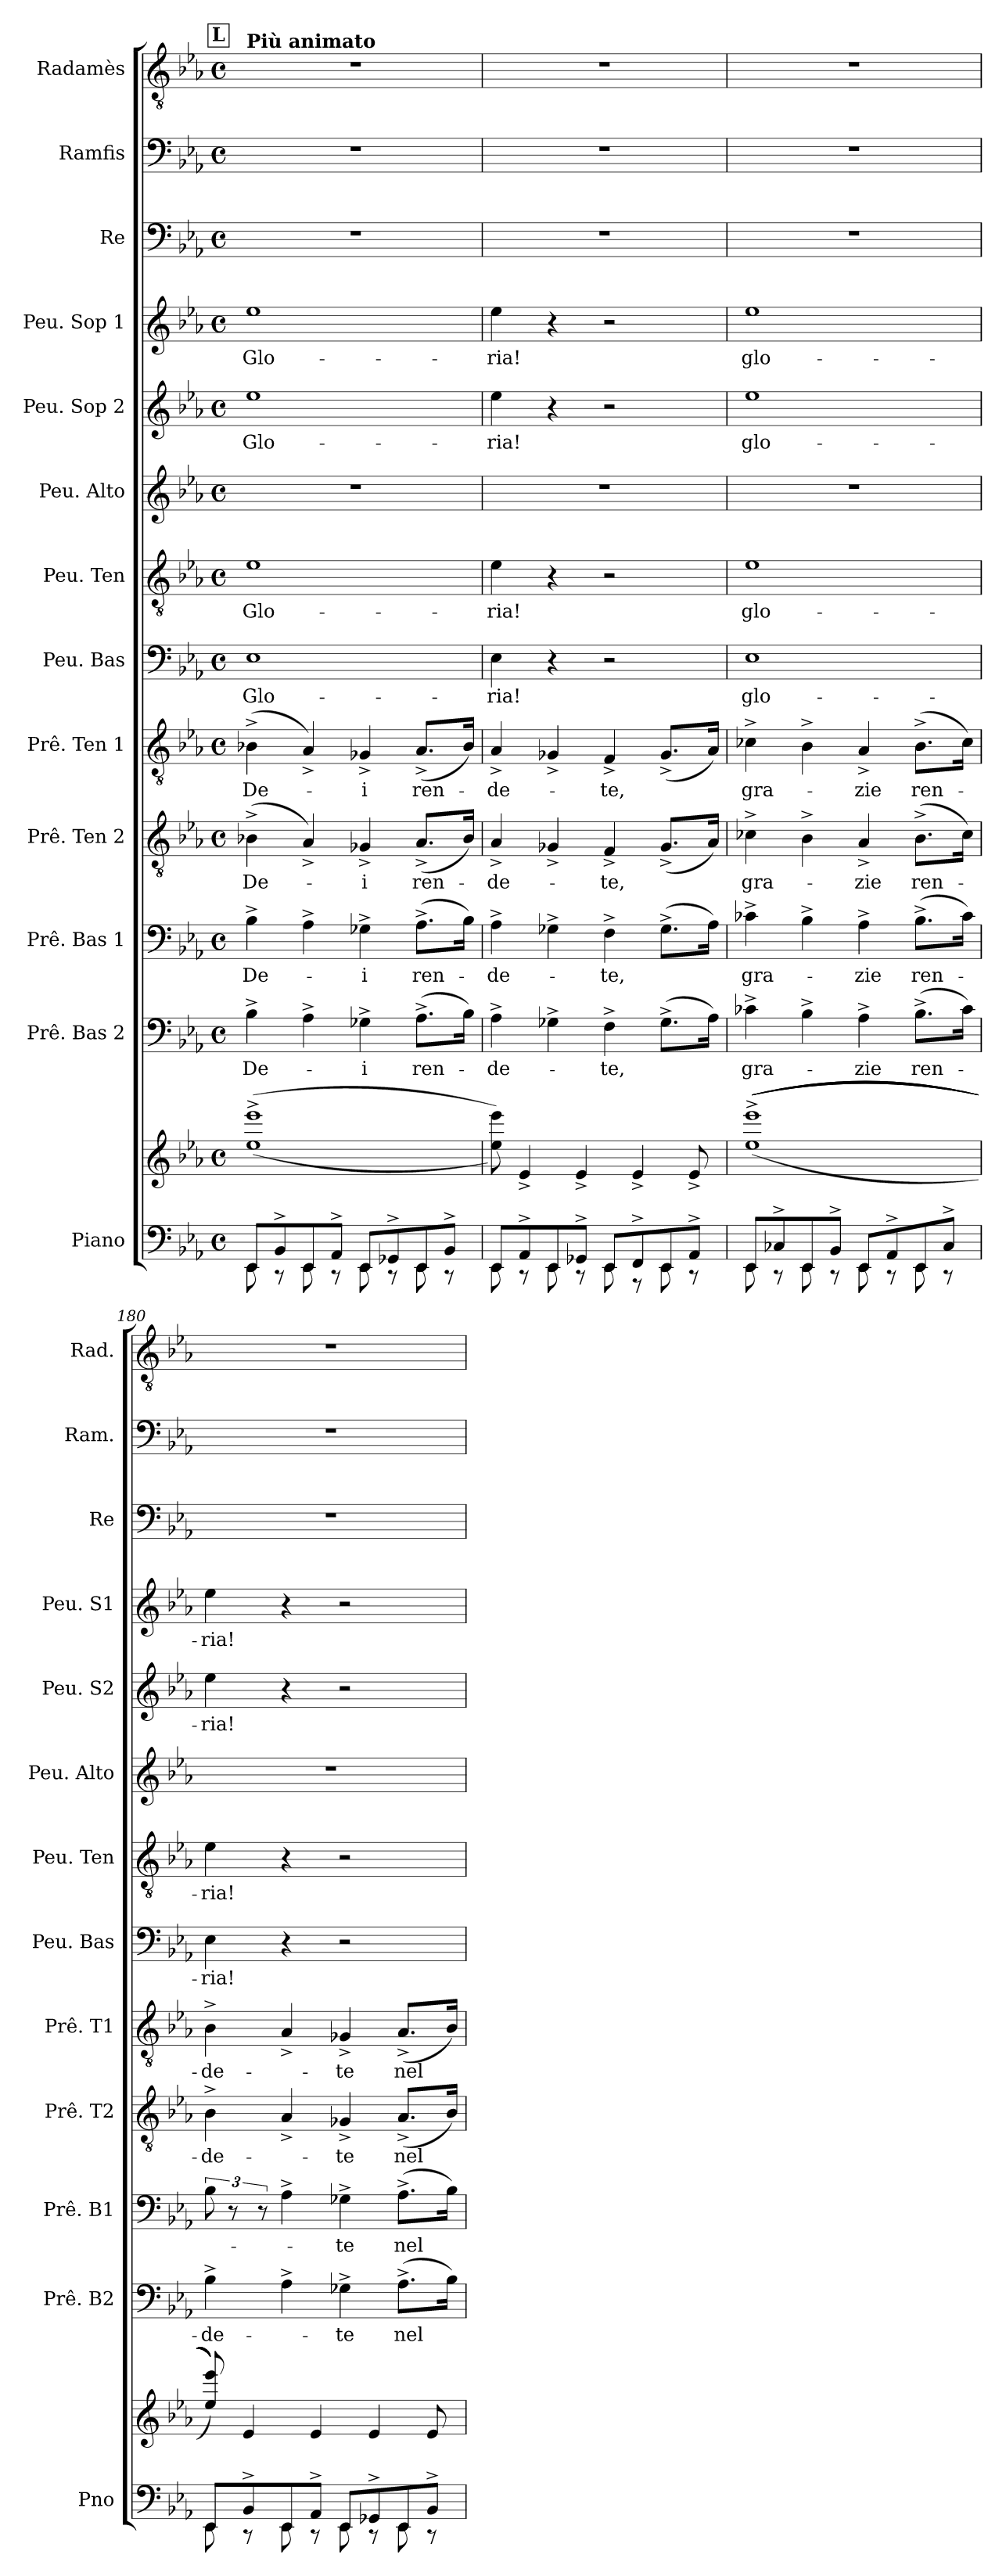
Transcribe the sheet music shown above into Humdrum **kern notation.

**kern	**kern	**kern	**text	**kern	**text	**kern	**text	**kern	**text	**kern	**text	**kern	**text	**kern	**kern	**text	**kern	**text	**kern	**kern	**kern
*part13	*part13	*part12	*part12	*part11	*part11	*part10	*part10	*part9	*part9	*part8	*part8	*part7	*part7	*part6	*part5	*part5	*part4	*part4	*part3	*part2	*part1
*staff14	*staff13	*staff12	*staff12	*staff11	*staff11	*staff10	*staff10	*staff9	*staff9	*staff8	*staff8	*staff7	*staff7	*staff6	*staff5	*staff5	*staff4	*staff4	*staff3	*staff2	*staff1
*I"Piano	*	*I"Prê. Bas 2	*	*I"Prê. Bas 1	*	*I"Prê. Ten 2	*	*I"Prê. Ten 1	*	*I"Peu. Bas	*	*I"Peu. Ten	*	*I"Peu. Alto	*I"Peu. Sop 2	*	*I"Peu. Sop 1	*	*I"Re	*I"Ramfis	*I"Radamès
*I'Pno	*	*I'Prê. B2	*	*I'Prê. B1	*	*I'Prê. T2	*	*I'Prê. T1	*	*I'Peu. Bas	*	*I'Peu. Ten	*	*I'Peu. Alto	*I'Peu. S2	*	*I'Peu. S1	*	*I'Re	*I'Ram.	*I'Rad.
*clefF4	*clefG2	*clefF4	*	*clefF4	*	*clefGv2	*	*clefGv2	*	*clefF4	*	*clefGv2	*	*clefG2	*clefG2	*	*clefG2	*	*clefF4	*clefF4	*clefGv2
*k[b-e-a-]	*k[b-e-a-]	*k[b-e-a-]	*	*k[b-e-a-]	*	*k[b-e-a-]	*	*k[b-e-a-]	*	*k[b-e-a-]	*	*k[b-e-a-]	*	*k[b-e-a-]	*k[b-e-a-]	*	*k[b-e-a-]	*	*k[b-e-a-]	*k[b-e-a-]	*k[b-e-a-]
*M4/4	*M4/4	*M4/4	*	*M4/4	*	*M4/4	*	*M4/4	*	*M4/4	*	*M4/4	*	*M4/4	*M4/4	*	*M4/4	*	*M4/4	*M4/4	*M4/4
*met(c)	*met(c)	*met(c)	*	*met(c)	*	*met(c)	*	*met(c)	*	*met(c)	*	*met(c)	*	*met(c)	*met(c)	*	*met(c)	*	*met(c)	*met(c)	*met(c)
*MM132	*MM132	*MM132	*	*MM132	*	*MM132	*	*MM132	*	*MM132	*	*MM132	*	*MM132	*MM132	*	*MM132	*	*MM132	*MM132	*MM132
!!LO:REH:place=s1:a:fs=18:t=L
=177	=177	=177	=177	=177	=177	=177	=177	=177	=177	=177	=177	=177	=177	=177	=177	=177	=177	=177	=177	=177	=177
*^	*	*	*	*	*	*	*	*	*	*	*	*	*	*	*	*	*	*	*	*	*
!	!	!	!	!	!	!	!	!	!	!	!	!	!	!	!	!	!	!	!	!	!	!LO:TX:a:B:t=Più animato
!	!	!	!	!LO:LY:b:color=#AA0000	!	!LO:LY:b:color=#0055FF	!	!LO:LY:b:color=#0055FF	!	!LO:LY:b:color=#0055FF	!	!LO:LY:b:color=#0055FF	!	!LO:LY:b:color=#0055FF	!	!	!LO:LY:b:color=#0055FF	!	!LO:LY:b:color=#0055FF	!	!	!
8EE-/L	8EE-\	(>(>1ee-^ 1eee-^	4B-^\	De-	4B-^\	De-	(>4B-X^\	De-	(>4B-X^\	De-	1E-	Glo-	1e-	Glo-	1r	1ee-	Glo-	1ee-	Glo-	1r	1r	1r
8BB-^/	8r	.	.	.	.	.	.	.	.	.	.	.	.	.	.	.	.	.	.	.	.	.
8EE-/	8EE-\	.	4A-^\	.	4A-^\	.	4A-^/)	.	4A-^/)	.	.	.	.	.	.	.	.	.	.	.	.	.
8AA-^/J	8r	.	.	.	.	.	.	.	.	.	.	.	.	.	.	.	.	.	.	.	.	.
!	!	!	!	!LO:LY:b:color=#AA0000	!	!LO:LY:b:color=#0055FF	!	!LO:LY:b:color=#0055FF	!	!LO:LY:b:color=#0055FF	!	!	!	!	!	!	!	!	!	!	!	!
8EE-/L	8EE-\	.	4G-X^\	-i	4G-X^\	-i	4G-X^/	-i	4G-X^/	-i	.	.	.	.	.	.	.	.	.	.	.	.
8GG-X^/	8r	.	.	.	.	.	.	.	.	.	.	.	.	.	.	.	.	.	.	.	.	.
!	!	!	!	!LO:LY:b:color=#AA0000	!	!LO:LY:b:color=#0055FF	!	!LO:LY:b:color=#0055FF	!	!LO:LY:b:color=#0055FF	!	!	!	!	!	!	!	!	!	!	!	!
8EE-/	8EE-\	.	(>8.A-^\L	ren-	(>8.A-^\L	ren-	(<8.A-^/L	ren-	(<8.A-^/L	ren-	.	.	.	.	.	.	.	.	.	.	.	.
8BB-^/J	8r	.	.	.	.	.	.	.	.	.	.	.	.	.	.	.	.	.	.	.	.	.
.	.	.	16B-\Jk)	.	16B-\Jk)	.	16B-/Jk)	.	16B-/Jk)	.	.	.	.	.	.	.	.	.	.	.	.	.
=178	=178	=178	=178	=178	=178	=178	=178	=178	=178	=178	=178	=178	=178	=178	=178	=178	=178	=178	=178	=178	=178	=178
!	!	!	!	!LO:LY:b:color=#AA0000	!	!LO:LY:b:color=#0055FF	!	!LO:LY:b:color=#0055FF	!	!LO:LY:b:color=#0055FF	!	!LO:LY:b:color=#0055FF	!	!LO:LY:b:color=#0055FF	!	!	!LO:LY:b:color=#0055FF	!	!LO:LY:b:color=#0055FF	!	!	!
8EE-/L	8EE-\	8ee-\ 8eee-\))	4A-^\	-de-	4A-^\	-de-	4A-^/	-de-	4A-^/	-de-	4E-\	-ria!	4e-\	-ria!	1r	4ee-\	-ria!	4ee-\	-ria!	1r	1r	1r
8AA-^/	8r	4e-^/	.	.	.	.	.	.	.	.	.	.	.	.	.	.	.	.	.	.	.	.
8EE-/	8EE-\	.	4G-X^\	.	4G-X^\	.	4G-X^/	.	4G-X^/	.	4r	.	4r	.	.	4r	.	4r	.	.	.	.
8GG-X^/J	8r	4e-^/	.	.	.	.	.	.	.	.	.	.	.	.	.	.	.	.	.	.	.	.
!	!	!	!	!LO:LY:b:color=#AA0000	!	!LO:LY:b:color=#0055FF	!	!LO:LY:b:color=#0055FF	!	!LO:LY:b:color=#0055FF	!	!	!	!	!	!	!	!	!	!	!	!
8EE-/L	8EE-\	.	4F^\	-te,	4F^\	-te,	4F^/	-te,	4F^/	-te,	2r	.	2r	.	.	2r	.	2r	.	.	.	.
8FF^/	8r	4e-^/	.	.	.	.	.	.	.	.	.	.	.	.	.	.	.	.	.	.	.	.
8EE-/	8EE-\	.	(>8.G-^\L	.	(>8.G-^\L	.	(<8.G-^/L	.	(<8.G-^/L	.	.	.	.	.	.	.	.	.	.	.	.	.
8AA-^/J	8r	8e-^/	.	.	.	.	.	.	.	.	.	.	.	.	.	.	.	.	.	.	.	.
.	.	.	16A-\Jk)	.	16A-\Jk)	.	16A-/Jk)	.	16A-/Jk)	.	.	.	.	.	.	.	.	.	.	.	.	.
=179	=179	=179	=179	=179	=179	=179	=179	=179	=179	=179	=179	=179	=179	=179	=179	=179	=179	=179	=179	=179	=179	=179
!	!	!	!	!LO:LY:b:color=#AA0000	!	!LO:LY:b:color=#0055FF	!	!LO:LY:b:color=#0055FF	!	!LO:LY:b:color=#0055FF	!	!LO:LY:b:color=#0055FF	!	!LO:LY:b:color=#0055FF	!	!	!LO:LY:b:color=#0055FF	!	!LO:LY:b:color=#0055FF	!	!	!
8EE-/L	8EE-\	(>(>(>(>(>(>1ee-^ 1eee-^	4c-X^\	gra-	4c-X^\	gra-	4c-X^\	gra-	4c-X^\	gra-	1E-	glo-	1e-	glo-	1r	1ee-	glo-	1ee-	glo-	1r	1r	1r
8C-X^/	8r	.	.	.	.	.	.	.	.	.	.	.	.	.	.	.	.	.	.	.	.	.
8EE-/	8EE-\	.	4B-^\	.	4B-^\	.	4B-^\	.	4B-^\	.	.	.	.	.	.	.	.	.	.	.	.	.
8BB-^/J	8r	.	.	.	.	.	.	.	.	.	.	.	.	.	.	.	.	.	.	.	.	.
!	!	!	!	!LO:LY:b:color=#AA0000	!	!LO:LY:b:color=#0055FF	!	!LO:LY:b:color=#0055FF	!	!LO:LY:b:color=#0055FF	!	!	!	!	!	!	!	!	!	!	!	!
8EE-/L	8EE-\	.	4A-^\	-zie	4A-^\	-zie	4A-^/	-zie	4A-^/	-zie	.	.	.	.	.	.	.	.	.	.	.	.
8AA-^/	8r	.	.	.	.	.	.	.	.	.	.	.	.	.	.	.	.	.	.	.	.	.
!	!	!	!	!LO:LY:b:color=#AA0000	!	!LO:LY:b:color=#0055FF	!	!LO:LY:b:color=#0055FF	!	!LO:LY:b:color=#0055FF	!	!	!	!	!	!	!	!	!	!	!	!
8EE-/	8EE-\	.	(>8.B-^\L	ren-	(>8.B-^\L	ren-	(>8.B-^\L	ren-	(>8.B-^\L	ren-	.	.	.	.	.	.	.	.	.	.	.	.
8C-^/J	8r	.	.	.	.	.	.	.	.	.	.	.	.	.	.	.	.	.	.	.	.	.
.	.	.	16c-\Jk)	.	16c-\Jk)	.	16c-\Jk)	.	16c-\Jk)	.	.	.	.	.	.	.	.	.	.	.	.	.
!!LO:PB:g=z
=180	=180	=180	=180	=180	=180	=180	=180	=180	=180	=180	=180	=180	=180	=180	=180	=180	=180	=180	=180	=180	=180	=180
!	!	!	!	!LO:LY:b:color=#AA0000	!	!	!	!LO:LY:b:color=#0055FF	!	!LO:LY:b:color=#0055FF	!	!LO:LY:b:color=#0055FF	!	!LO:LY:b:color=#0055FF	!	!	!LO:LY:b:color=#0055FF	!	!LO:LY:b:color=#0055FF	!	!	!
8EE-/L	8EE-\	8ee-/ 8eee-/))))))	4B-^\	-de-	12B-\	.	4B-^\	-de-	4B-^\	-de-	4E-\	-ria!	4e-\	-ria!	1r	4ee-\	-ria!	4ee-\	-ria!	1r	1r	1r
.	.	.	.	.	12r	.	.	.	.	.	.	.	.	.	.	.	.	.	.	.	.	.
8BB-^/	8r	4e-/	.	.	.	.	.	.	.	.	.	.	.	.	.	.	.	.	.	.	.	.
.	.	.	.	.	12r	.	.	.	.	.	.	.	.	.	.	.	.	.	.	.	.	.
8EE-/	8EE-\	.	4A-^\	.	4A-^\	.	4A-^/	.	4A-^/	.	4r	.	4r	.	.	4r	.	4r	.	.	.	.
8AA-^/J	8r	4e-/	.	.	.	.	.	.	.	.	.	.	.	.	.	.	.	.	.	.	.	.
!	!	!	!	!LO:LY:b:color=#AA0000	!	!LO:LY:b:color=#0055FF	!	!LO:LY:b:color=#0055FF	!	!LO:LY:b:color=#0055FF	!	!	!	!	!	!	!	!	!	!	!	!
8EE-/L	8EE-\	.	4G-X^\	-te	4G-X^\	-te	4G-X^/	-te	4G-X^/	-te	2r	.	2r	.	.	2r	.	2r	.	.	.	.
8GG-X^/	8r	4e-/	.	.	.	.	.	.	.	.	.	.	.	.	.	.	.	.	.	.	.	.
!	!	!	!	!LO:LY:b:color=#AA0000	!	!LO:LY:b:color=#0055FF	!	!LO:LY:b:color=#0055FF	!	!LO:LY:b:color=#0055FF	!	!	!	!	!	!	!	!	!	!	!	!
8EE-/	8EE-\	.	(>8.A-^\L	nel	(>8.A-^\L	nel	(<8.A-^/L	nel	(<8.A-^/L	nel	.	.	.	.	.	.	.	.	.	.	.	.
8BB-^/J	8r	8e-/	.	.	.	.	.	.	.	.	.	.	.	.	.	.	.	.	.	.	.	.
.	.	.	16B-\Jk)	.	16B-\Jk)	.	16B-/Jk)	.	16B-/Jk)	.	.	.	.	.	.	.	.	.	.	.	.	.
*v	*v	*	*	*	*	*	*	*	*	*	*	*	*	*	*	*	*	*	*	*	*	*
=	=	=	=	=	=	=	=	=	=	=	=	=	=	=	=	=	=	=	=	=	=
*-	*-	*-	*-	*-	*-	*-	*-	*-	*-	*-	*-	*-	*-	*-	*-	*-	*-	*-	*-	*-	*-
